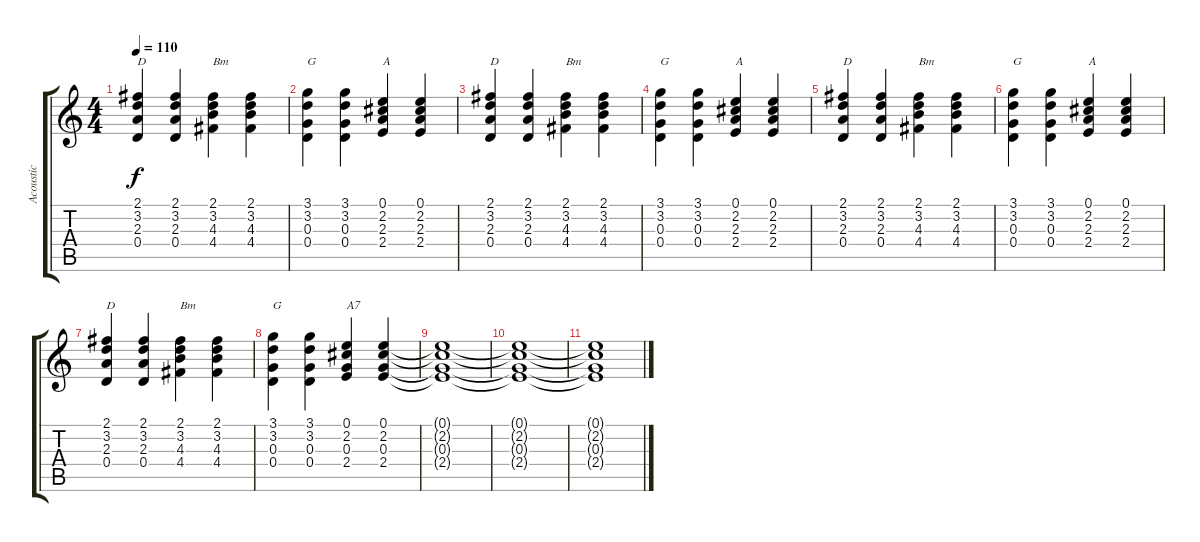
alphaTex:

\track ("Acoustic" "Acoustic") {instrument acousticguitarsteel}
\staff {score tabs}
\tuning (E4 B3 G3 D3 A2 E2) {hide}
\ts (4 4)
\tempo 110
\clef g2
\ks c
(2.1 3.2 2.3 0.4).4{txt "D" dy f} (2.1 3.2 2.3 0.4).4 (2.1 3.2 4.3 4.4).4{txt "Bm"} (2.1 3.2 4.3 4.4).4 |
(3.1 3.2 0.3 0.4).4{txt "G"} (3.1 3.2 0.3 0.4).4 (0.1 2.2 2.3 2.4).4{txt "A"} (0.1 2.2 2.3 2.4).4 |
(2.1 3.2 2.3 0.4).4{txt "D"} (2.1 3.2 2.3 0.4).4 (2.1 3.2 4.3 4.4).4{txt "Bm"} (2.1 3.2 4.3 4.4).4 |
(3.1 3.2 0.3 0.4).4{txt "G"} (3.1 3.2 0.3 0.4).4 (0.1 2.2 2.3 2.4).4{txt "A"} (0.1 2.2 2.3 2.4).4 |
(2.1 3.2 2.3 0.4).4{txt "D"} (2.1 3.2 2.3 0.4).4 (2.1 3.2 4.3 4.4).4{txt "Bm"} (2.1 3.2 4.3 4.4).4 |
(3.1 3.2 0.3 0.4).4{txt "G"} (3.1 3.2 0.3 0.4).4 (0.1 2.2 2.3 2.4).4{txt "A"} (0.1 2.2 2.3 2.4).4 |
(2.1 3.2 2.3 0.4).4{txt "D"} (2.1 3.2 2.3 0.4).4 (2.1 3.2 4.3 4.4).4{txt "Bm"} (2.1 3.2 4.3 4.4).4 |
(3.1 3.2 0.3 0.4).4{txt "G"} (3.1 3.2 0.3 0.4).4 (0.1 2.2 0.3 2.4).4{txt "A7"} (0.1 2.2 0.3 2.4).4 |
(0.1{t} 2.2{t} 0.3{t} 2.4{t}).1 |
(0.1{t} 2.2{t} 0.3{t} 2.4{t}).1 |
(0.1{t} 2.2{t} 0.3{t} 2.4{t}).1
